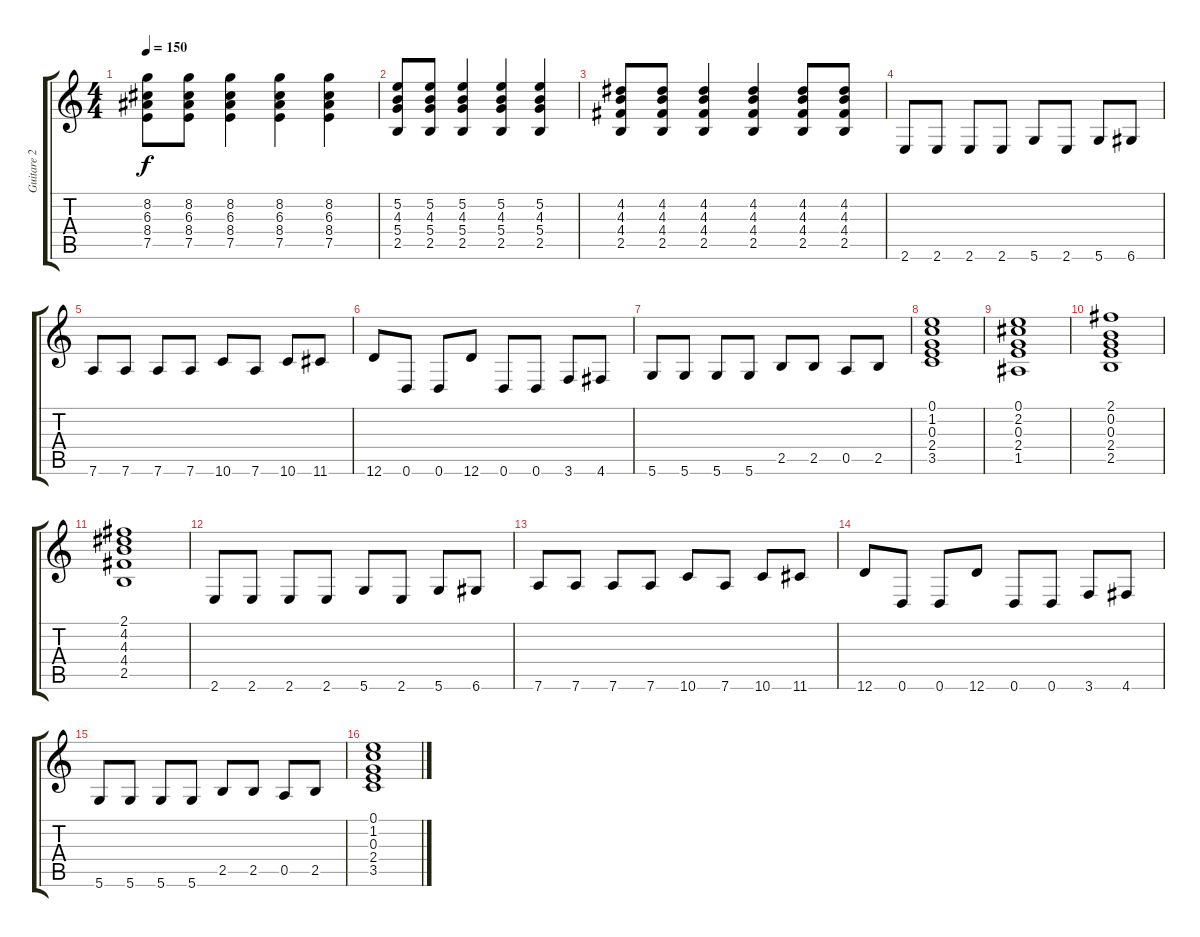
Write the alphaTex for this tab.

\track ("Guitare 2" "Guitare 2") {instrument overdrivenguitar}
\staff {score tabs}
\tuning (E4 B3 G3 D3 A2 D2) {hide}
\ts (4 4)
\tempo 150
\clef g2
\ks c
(8.2 6.3 8.4 7.5).8{dy f} (8.2 6.3 8.4 7.5).8 (8.2 6.3 8.4 7.5).4 (8.2 6.3 8.4 7.5).4 (8.2 6.3 8.4 7.5).4 |
(5.2 4.3 5.4 2.5).8 (5.2 4.3 5.4 2.5).8 (5.2 4.3 5.4 2.5).4 (5.2 4.3 5.4 2.5).4 (5.2 4.3 5.4 2.5).4 |
(4.2 4.3 4.4 2.5).8 (4.2 4.3 4.4 2.5).8 (4.2 4.3 4.4 2.5).4 (4.2 4.3 4.4 2.5).4 (4.2 4.3 4.4 2.5).8 (4.2 4.3 4.4 2.5).8 |
2.6.8 2.6.8 2.6.8 2.6.8 5.6.8 2.6.8 5.6.8 6.6.8 |
7.6.8 7.6.8 7.6.8 7.6.8 10.6.8 7.6.8 10.6.8 11.6.8 |
12.6.8 0.6.8 0.6.8 12.6.8 0.6.8 0.6.8 3.6.8 4.6.8 |
5.6.8 5.6.8 5.6.8 5.6.8 2.5.8 2.5.8 0.5.8 2.5.8 |
(0.1 1.2 0.3 2.4 3.5).1 |
(0.1 2.2 0.3 2.4 1.5).1 |
(2.1 0.2 0.3 2.4 2.5).1 |
(2.1 4.2 4.3 4.4 2.5).1 |
2.6.8 2.6.8 2.6.8 2.6.8 5.6.8 2.6.8 5.6.8 6.6.8 |
7.6.8 7.6.8 7.6.8 7.6.8 10.6.8 7.6.8 10.6.8 11.6.8 |
12.6.8 0.6.8 0.6.8 12.6.8 0.6.8 0.6.8 3.6.8 4.6.8 |
5.6.8 5.6.8 5.6.8 5.6.8 2.5.8 2.5.8 0.5.8 2.5.8 |
(0.1 1.2 0.3 2.4 3.5).1
